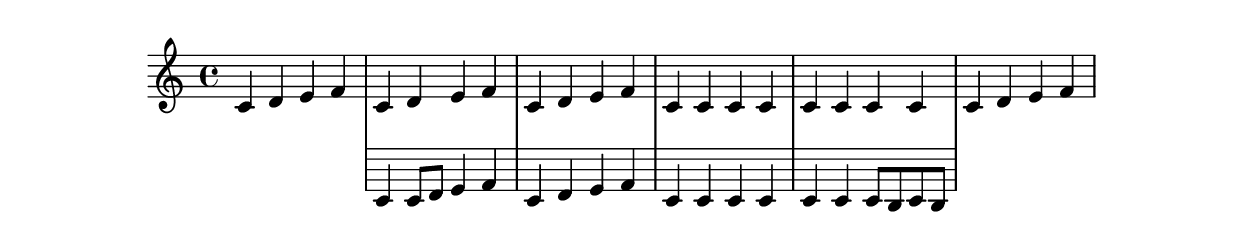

\version "2.1.29"

\header {

texidoc= "
An additional stave can be typeset in the middle of a score line. 
A new context type is created for the temporary staff to avoid printing 
time and key signatures and clef at the beginning of the extra stave.
"
} 

\score {
  \notes {
    \relative c' {
      \context Staff = One { c4 d e f }
      <<
        {c d e f | c d e f | c c c c | c c c c }
        \context TemporaryStaff = Two { c4 c8 d e4 f | c d e f |
          c c c c | c c c8 b c b |}
      >>
      c4 d e f |
    }
  }
  \paper {
    \context {
      \ScoreContext
      \consists Span_bar_engraver
      % Avoid a vertical line at the beginning of the system:
      \remove System_start_delimiter_engraver
      % Incorporate the new context in the hierarchy
      \accepts "TemporaryStaff"
    }
    \context {
      \StaffContext
      \name "TemporaryStaff"
      \alias "Staff"
      \remove "Clef_engraver"
      \remove "Time_signature_engraver"
      \remove "Key_engraver"
    }
  }
}

